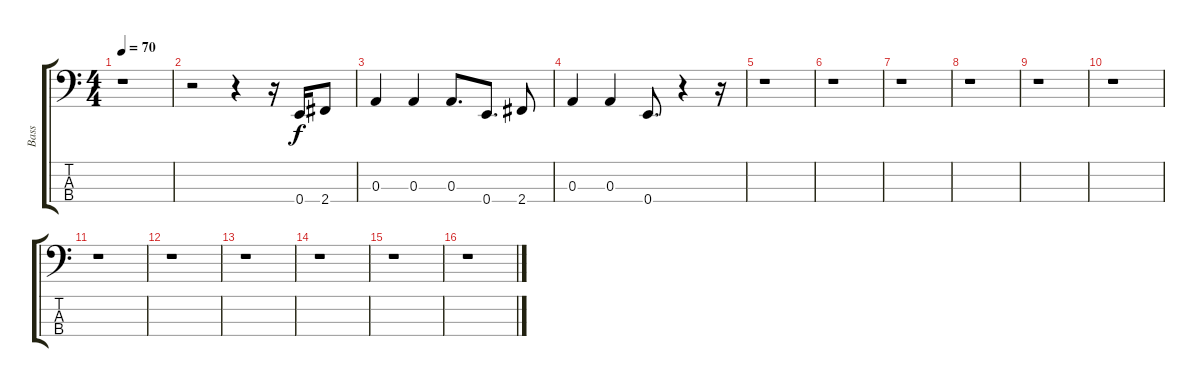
\track ("Bass" "Bass") {instrument electricbassfinger}
\staff {score tabs}
\tuning (G2 D2 A1 E1) {hide}
\ts (4 4)
\tempo 70
\clef f4
\ks c
r.1{dy f} |
r.2 r.4 r.16 0.4.16 2.4.8 |
0.3.4 0.3.4 0.3.8{d} 0.4.8{d} 2.4.8 |
0.3.4 0.3.4 0.4.8{d txt ""} r.4 r.16 |
r.1 |
r.1 |
r.1 |
r.1 |
r.1 |
r.1 |
r.1 |
r.1 |
r.1 |
r.1 |
r.1 |
r.1
